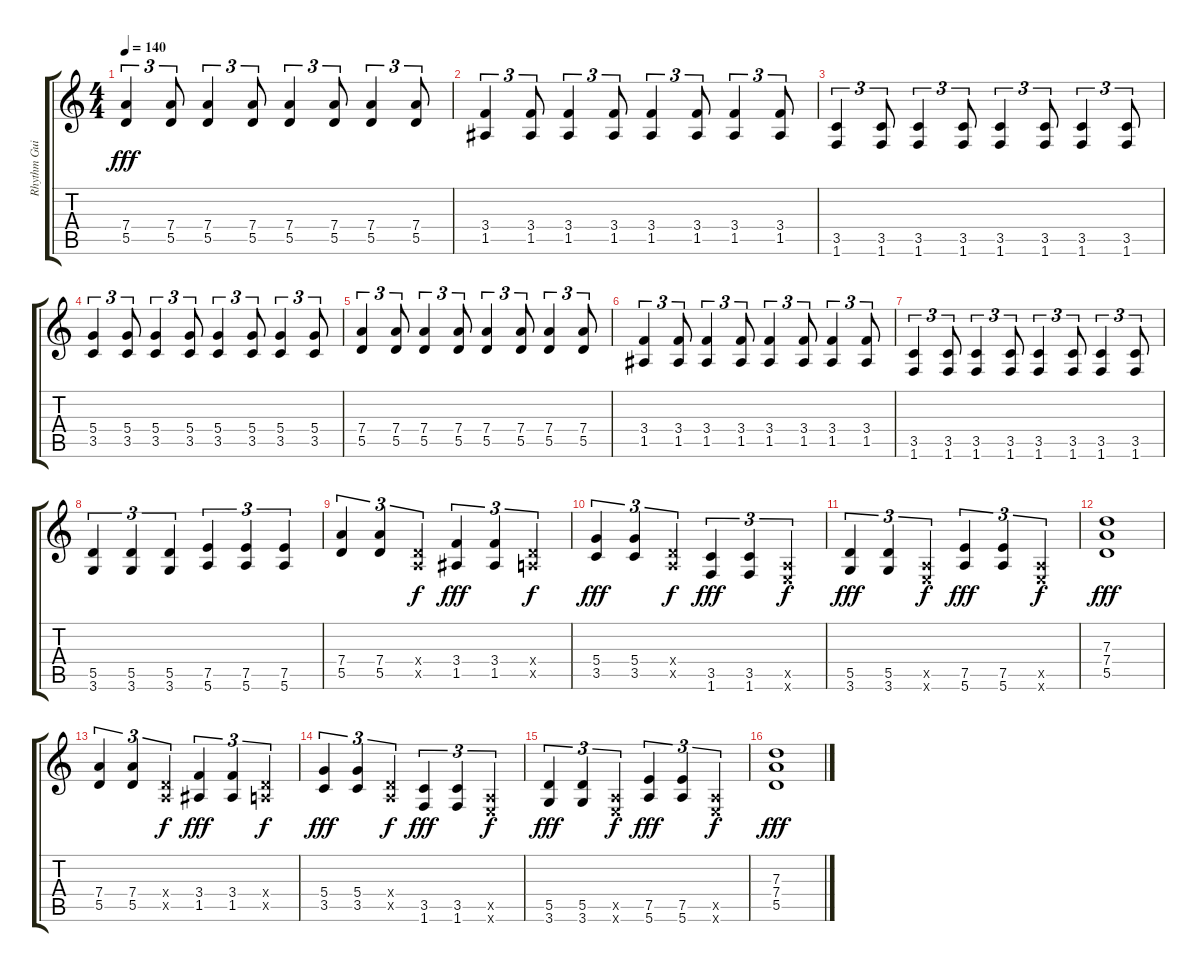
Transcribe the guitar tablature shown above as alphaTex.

\track ("Rhythm Guitar" "Rhythm Gui") {instrument overdrivenguitar}
\staff {score tabs}
\tuning (E4 B3 G3 D3 A2 E2) {hide}
\ts (4 4)
\tempo 140
\clef g2
\ks c
(7.4 5.5).4{tu (3 2) dy fff} (7.4 5.5).8{tu (3 2)} (7.4 5.5).4{tu (3 2)} (7.4 5.5).8{tu (3 2)} (7.4 5.5).4{tu (3 2)} (7.4 5.5).8{tu (3 2)} (7.4 5.5).4{tu (3 2)} (7.4 5.5).8{tu (3 2)} |
(3.4 1.5).4{tu (3 2)} (3.4 1.5).8{tu (3 2)} (3.4 1.5).4{tu (3 2)} (3.4 1.5).8{tu (3 2)} (3.4 1.5).4{tu (3 2)} (3.4 1.5).8{tu (3 2)} (3.4 1.5).4{tu (3 2)} (3.4 1.5).8{tu (3 2)} |
(3.5 1.6).4{tu (3 2)} (3.5 1.6).8{tu (3 2)} (3.5 1.6).4{tu (3 2)} (3.5 1.6).8{tu (3 2)} (3.5 1.6).4{tu (3 2)} (3.5 1.6).8{tu (3 2)} (3.5 1.6).4{tu (3 2)} (3.5 1.6).8{tu (3 2)} |
(5.4 3.5).4{tu (3 2)} (5.4 3.5).8{tu (3 2)} (5.4 3.5).4{tu (3 2)} (5.4 3.5).8{tu (3 2)} (5.4 3.5).4{tu (3 2)} (5.4 3.5).8{tu (3 2)} (5.4 3.5).4{tu (3 2)} (5.4 3.5).8{tu (3 2)} |
(7.4 5.5).4{tu (3 2)} (7.4 5.5).8{tu (3 2)} (7.4 5.5).4{tu (3 2)} (7.4 5.5).8{tu (3 2)} (7.4 5.5).4{tu (3 2)} (7.4 5.5).8{tu (3 2)} (7.4 5.5).4{tu (3 2)} (7.4 5.5).8{tu (3 2)} |
(3.4 1.5).4{tu (3 2)} (3.4 1.5).8{tu (3 2)} (3.4 1.5).4{tu (3 2)} (3.4 1.5).8{tu (3 2)} (3.4 1.5).4{tu (3 2)} (3.4 1.5).8{tu (3 2)} (3.4 1.5).4{tu (3 2)} (3.4 1.5).8{tu (3 2)} |
(3.5 1.6).4{tu (3 2)} (3.5 1.6).8{tu (3 2)} (3.5 1.6).4{tu (3 2)} (3.5 1.6).8{tu (3 2)} (3.5 1.6).4{tu (3 2)} (3.5 1.6).8{tu (3 2)} (3.5 1.6).4{tu (3 2)} (3.5 1.6).8{tu (3 2)} |
(5.5 3.6).4{tu (3 2)} (5.5 3.6).4{tu (3 2)} (5.5 3.6).4{tu (3 2)} (7.5 5.6).4{tu (3 2)} (7.5 5.6).4{tu (3 2)} (7.5 5.6).4{tu (3 2)} |
(7.4 5.5).4{tu (3 2)} (7.4 5.5).4{tu (3 2)} (0.4{x} 0.5{x}).4{tu (3 2) dy f} (3.4 1.5).4{tu (3 2) dy fff} (3.4 1.5).4{tu (3 2)} (0.4{x} 0.5{x}).4{tu (3 2) dy f} |
(5.4 3.5).4{tu (3 2) dy fff} (5.4 3.5).4{tu (3 2)} (0.4{x} 0.5{x}).4{tu (3 2) dy f} (3.5 1.6).4{tu (3 2) dy fff} (3.5 1.6).4{tu (3 2)} (0.5{x} 0.6{x}).4{tu (3 2) dy f} |
(5.5 3.6).4{tu (3 2) dy fff} (5.5 3.6).4{tu (3 2)} (0.5{x} 0.6{x}).4{tu (3 2) dy f} (7.5 5.6).4{tu (3 2) dy fff} (7.5 5.6).4{tu (3 2)} (0.5{x} 0.6{x}).4{tu (3 2) dy f} |
(7.3 7.4 5.5).1{dy fff} |
(7.4 5.5).4{tu (3 2)} (7.4 5.5).4{tu (3 2)} (0.4{x} 0.5{x}).4{tu (3 2) dy f} (3.4 1.5).4{tu (3 2) dy fff} (3.4 1.5).4{tu (3 2)} (0.4{x} 0.5{x}).4{tu (3 2) dy f} |
(5.4 3.5).4{tu (3 2) dy fff} (5.4 3.5).4{tu (3 2)} (0.4{x} 0.5{x}).4{tu (3 2) dy f} (3.5 1.6).4{tu (3 2) dy fff} (3.5 1.6).4{tu (3 2)} (0.5{x} 0.6{x}).4{tu (3 2) dy f} |
(5.5 3.6).4{tu (3 2) dy fff} (5.5 3.6).4{tu (3 2)} (0.5{x} 0.6{x}).4{tu (3 2) dy f} (7.5 5.6).4{tu (3 2) dy fff} (7.5 5.6).4{tu (3 2)} (0.5{x} 0.6{x}).4{tu (3 2) dy f} |
(7.3 7.4 5.5).1{dy fff}
